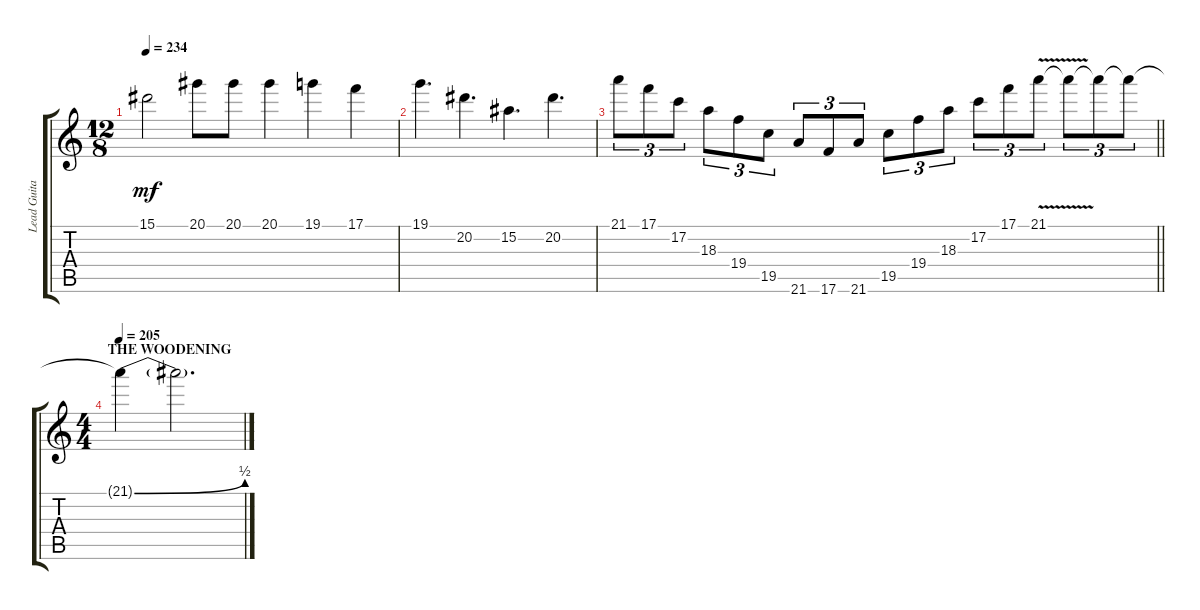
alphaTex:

\track ("Lead Guitar" "Lead Guita") {instrument distortionguitar}
\staff {score tabs}
\tuning (C4 G3 Eb3 Bb2 F2 C2) {hide}
\ts (12 8)
\tempo 234
\clef g2
\ks c
15.1.2{dy mf} 20.1.8 20.1.8 20.1.4 19.1.4 17.1.4 |
19.1.4{d} 20.2.4{d} 15.2.4{d} 20.2.4{d} |
\barLineRight lightlight
21.1.8{tu (3 2)} 17.1.8{tu (3 2)} 17.2.8{tu (3 2)} 18.3.8{tu (3 2)} 19.4.8{tu (3 2)} 19.5.8{tu (3 2)} 21.6.8{tu (3 2)} 17.6.8{tu (3 2)} 21.6.8{tu (3 2)} 19.5.8{tu (3 2)} 19.4.8{tu (3 2)} 18.3.8{tu (3 2)} 17.2.8{tu (3 2)} 17.1.8{tu (3 2)} 21.1{v}.8{tu (3 2)} 21.1{t}.8{tu (3 2)} 21.1{t}.8{tu (3 2)} 21.1{t}.8{tu (3 2)} |
\ts (4 4)
\section ("" "THE WOODENING")
\tempo 205
21.1{be (bend 0 0 60 2) t}.4 21.1{t}.2{d}
